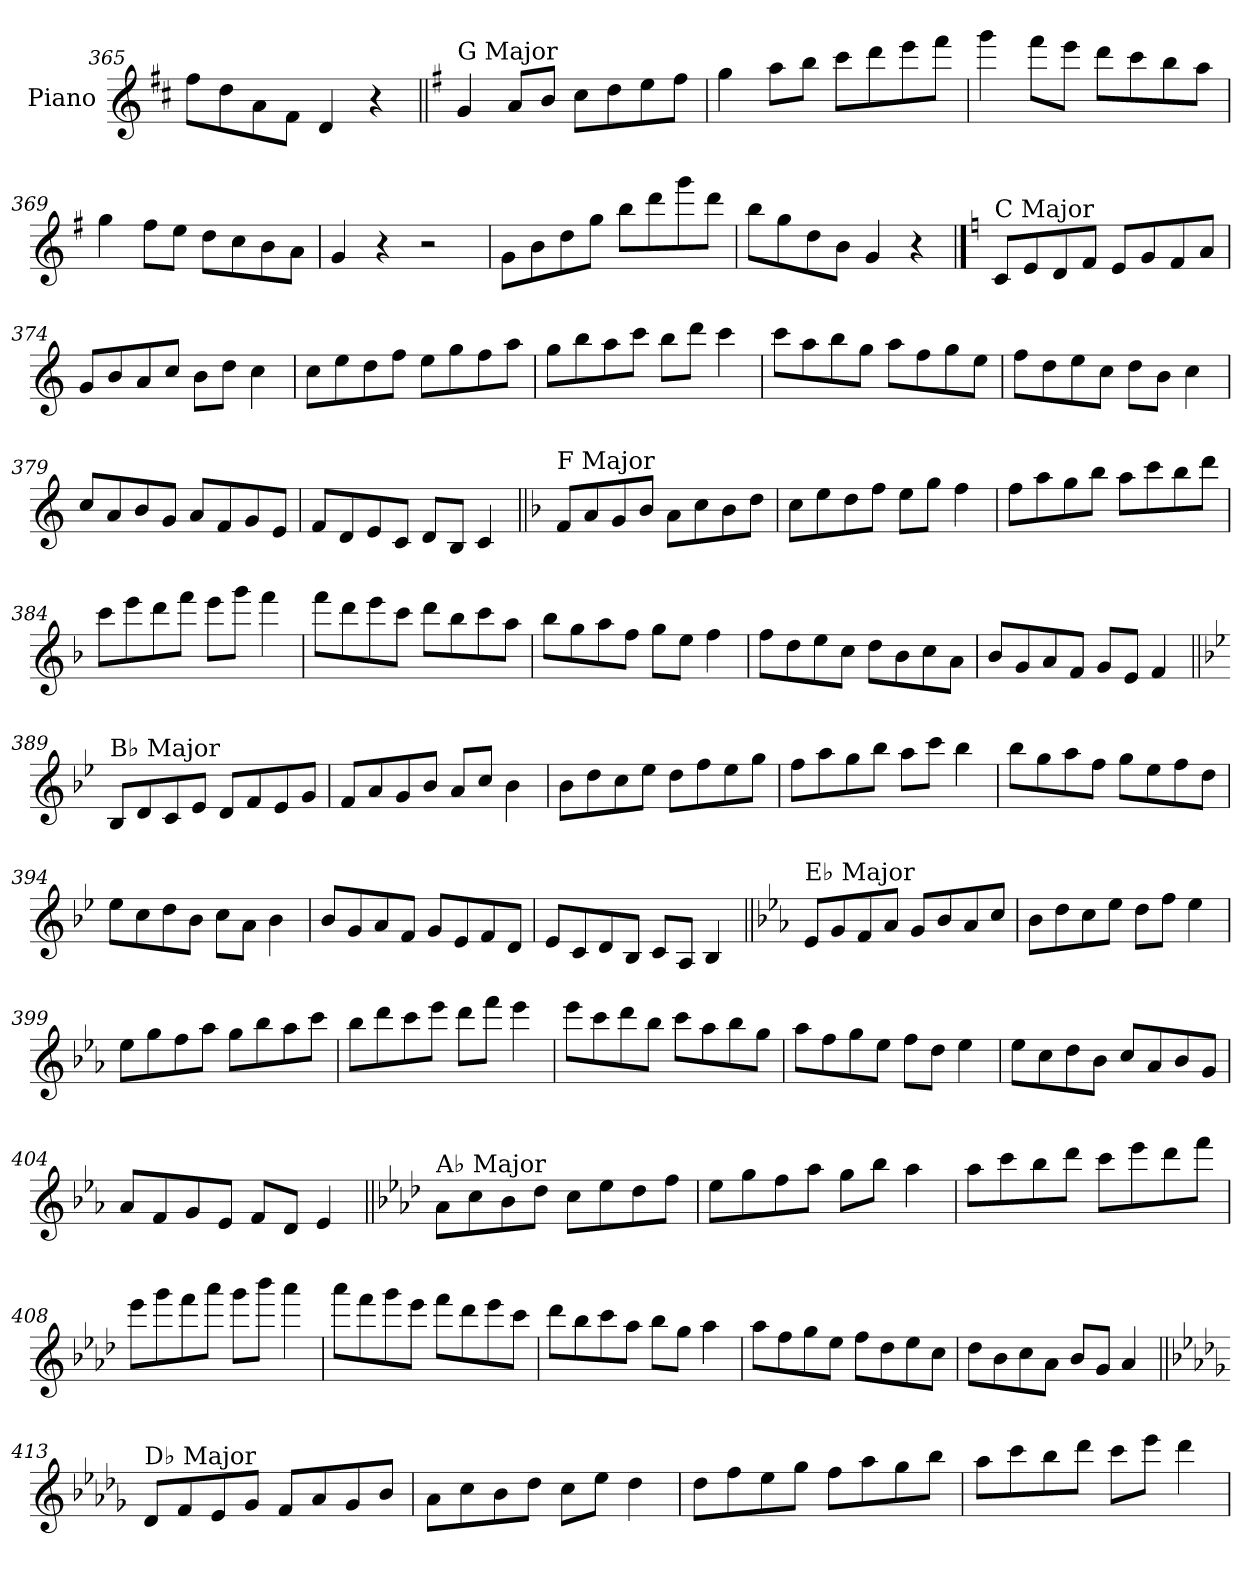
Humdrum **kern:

**kern
*part1
*staff1
*I"Piano
*I'Pno.
*clefG2
*k[f#c#]
=365
8ff#\L
8dd\
8a\
8f#\J
4d/
4r
!!LO:LB:g=z
=366||
*k[f#]
!LO:TX:a:t=G Major
4g/
8a/L
8b/J
8cc\L
8dd\
8ee\
8ff#\J
=367
4gg\
8aa\L
8bb\J
8ccc\L
8ddd\
8eee\
8fff#\J
=368
4ggg\
8fff#\L
8eee\J
8ddd\L
8ccc\
8bb\
8aa\J
=369
4gg\
8ff#\L
8ee\J
8dd\L
8cc\
8b\
8a\J
=370
4g/
4r
2r
=371
8g\L
8b\
8dd\
8gg\J
8bb\L
8ddd\
8ggg\
8ddd\J
=372
8bb\L
8gg\
8dd\
8b\J
4g/
4r
!!LO:PB:g=z
==373
*k[]
!LO:TX:a:t=C Major
8c/L
8e/
8d/
8f/J
8e/L
8g/
8f/
8a/J
=374
8g/L
8b/
8a/
8cc/J
8b\L
8dd\J
4cc\
=375
8cc\L
8ee\
8dd\
8ff\J
8ee\L
8gg\
8ff\
8aa\J
=376
8gg\L
8bb\
8aa\
8ccc\J
8bb\L
8ddd\J
4ccc\
!!LO:LB:g=z
=377
8ccc\L
8aa\
8bb\
8gg\J
8aa\L
8ff\
8gg\
8ee\J
=378
8ff\L
8dd\
8ee\
8cc\J
8dd\L
8b\J
4cc\
=379
8cc/L
8a/
8b/
8g/J
8a/L
8f/
8g/
8e/J
=380
8f/L
8d/
8e/
8c/J
8d/L
8B/J
4c/
!!LO:LB:g=z
=381||
*k[b-]
!LO:TX:a:t=F Major
8f/L
8a/
8g/
8b-/J
8a\L
8cc\
8b-\
8dd\J
=382
8cc\L
8ee\
8dd\
8ff\J
8ee\L
8gg\J
4ff\
=383
8ff\L
8aa\
8gg\
8bb-\J
8aa\L
8ccc\
8bb-\
8ddd\J
=384
8ccc\L
8eee\
8ddd\
8fff\J
8eee\L
8ggg\J
4fff\
!!LO:LB:g=z
=385
8fff\L
8ddd\
8eee\
8ccc\J
8ddd\L
8bb-\
8ccc\
8aa\J
=386
8bb-\L
8gg\
8aa\
8ff\J
8gg\L
8ee\J
4ff\
=387
8ff\L
8dd\
8ee\
8cc\J
8dd\L
8b-\
8cc\
8a\J
=388
8b-/L
8g/
8a/
8f/J
8g/L
8e/J
4f/
!!LO:LB:g=z
=389||
*k[b-e-]
!LO:TX:a:t=B♭ Major
8B-/L
8d/
8c/
8e-/J
8d/L
8f/
8e-/
8g/J
=390
8f/L
8a/
8g/
8b-/J
8a/L
8cc/J
4b-\
=391
8b-\L
8dd\
8cc\
8ee-\J
8dd\L
8ff\
8ee-\
8gg\J
=392
8ff\L
8aa\
8gg\
8bb-\J
8aa\L
8ccc\J
4bb-\
!!LO:LB:g=z
=393
8bb-\L
8gg\
8aa\
8ff\J
8gg\L
8ee-\
8ff\
8dd\J
=394
8ee-\L
8cc\
8dd\
8b-\J
8cc\L
8a\J
4b-\
=395
8b-/L
8g/
8a/
8f/J
8g/L
8e-/
8f/
8d/J
=396
8e-/L
8c/
8d/
8B-/J
8c/L
8A/J
4B-/
!!LO:LB:g=z
=397||
*k[b-e-a-]
!LO:TX:a:t=E♭ Major
8e-/L
8g/
8f/
8a-/J
8g/L
8b-/
8a-/
8cc/J
=398
8b-\L
8dd\
8cc\
8ee-\J
8dd\L
8ff\J
4ee-\
=399
8ee-\L
8gg\
8ff\
8aa-\J
8gg\L
8bb-\
8aa-\
8ccc\J
=400
8bb-\L
8ddd\
8ccc\
8eee-\J
8ddd\L
8fff\J
4eee-\
!!LO:LB:g=z
=401
8eee-\L
8ccc\
8ddd\
8bb-\J
8ccc\L
8aa-\
8bb-\
8gg\J
=402
8aa-\L
8ff\
8gg\
8ee-\J
8ff\L
8dd\J
4ee-\
=403
8ee-\L
8cc\
8dd\
8b-\J
8cc/L
8a-/
8b-/
8g/J
=404
8a-/L
8f/
8g/
8e-/J
8f/L
8d/J
4e-/
!!LO:PB:g=z
=405||
*k[b-e-a-d-]
!LO:TX:a:t=A♭ Major
8a-\L
8cc\
8b-\
8dd-\J
8cc\L
8ee-\
8dd-\
8ff\J
=406
8ee-\L
8gg\
8ff\
8aa-\J
8gg\L
8bb-\J
4aa-\
=407
8aa-\L
8ccc\
8bb-\
8ddd-\J
8ccc\L
8eee-\
8ddd-\
8fff\J
=408
8eee-\L
8ggg\
8fff\
8aaa-\J
8ggg\L
8bbb-\J
4aaa-\
!!LO:LB:g=z
=409
8aaa-\L
8fff\
8ggg\
8eee-\J
8fff\L
8ddd-\
8eee-\
8ccc\J
=410
8ddd-\L
8bb-\
8ccc\
8aa-\J
8bb-\L
8gg\J
4aa-\
=411
8aa-\L
8ff\
8gg\
8ee-\J
8ff\L
8dd-\
8ee-\
8cc\J
=412
8dd-\L
8b-\
8cc\
8a-\J
8b-/L
8g/J
4a-/
!!LO:LB:g=z
=413||
*k[b-e-a-d-g-]
!LO:TX:a:t=D♭ Major
8d-/L
8f/
8e-/
8g-/J
8f/L
8a-/
8g-/
8b-/J
=414
8a-\L
8cc\
8b-\
8dd-\J
8cc\L
8ee-\J
4dd-\
=415
8dd-\L
8ff\
8ee-\
8gg-\J
8ff\L
8aa-\
8gg-\
8bb-\J
=416
8aa-\L
8ccc\
8bb-\
8ddd-\J
8ccc\L
8eee-\J
4ddd-\
=
*-
